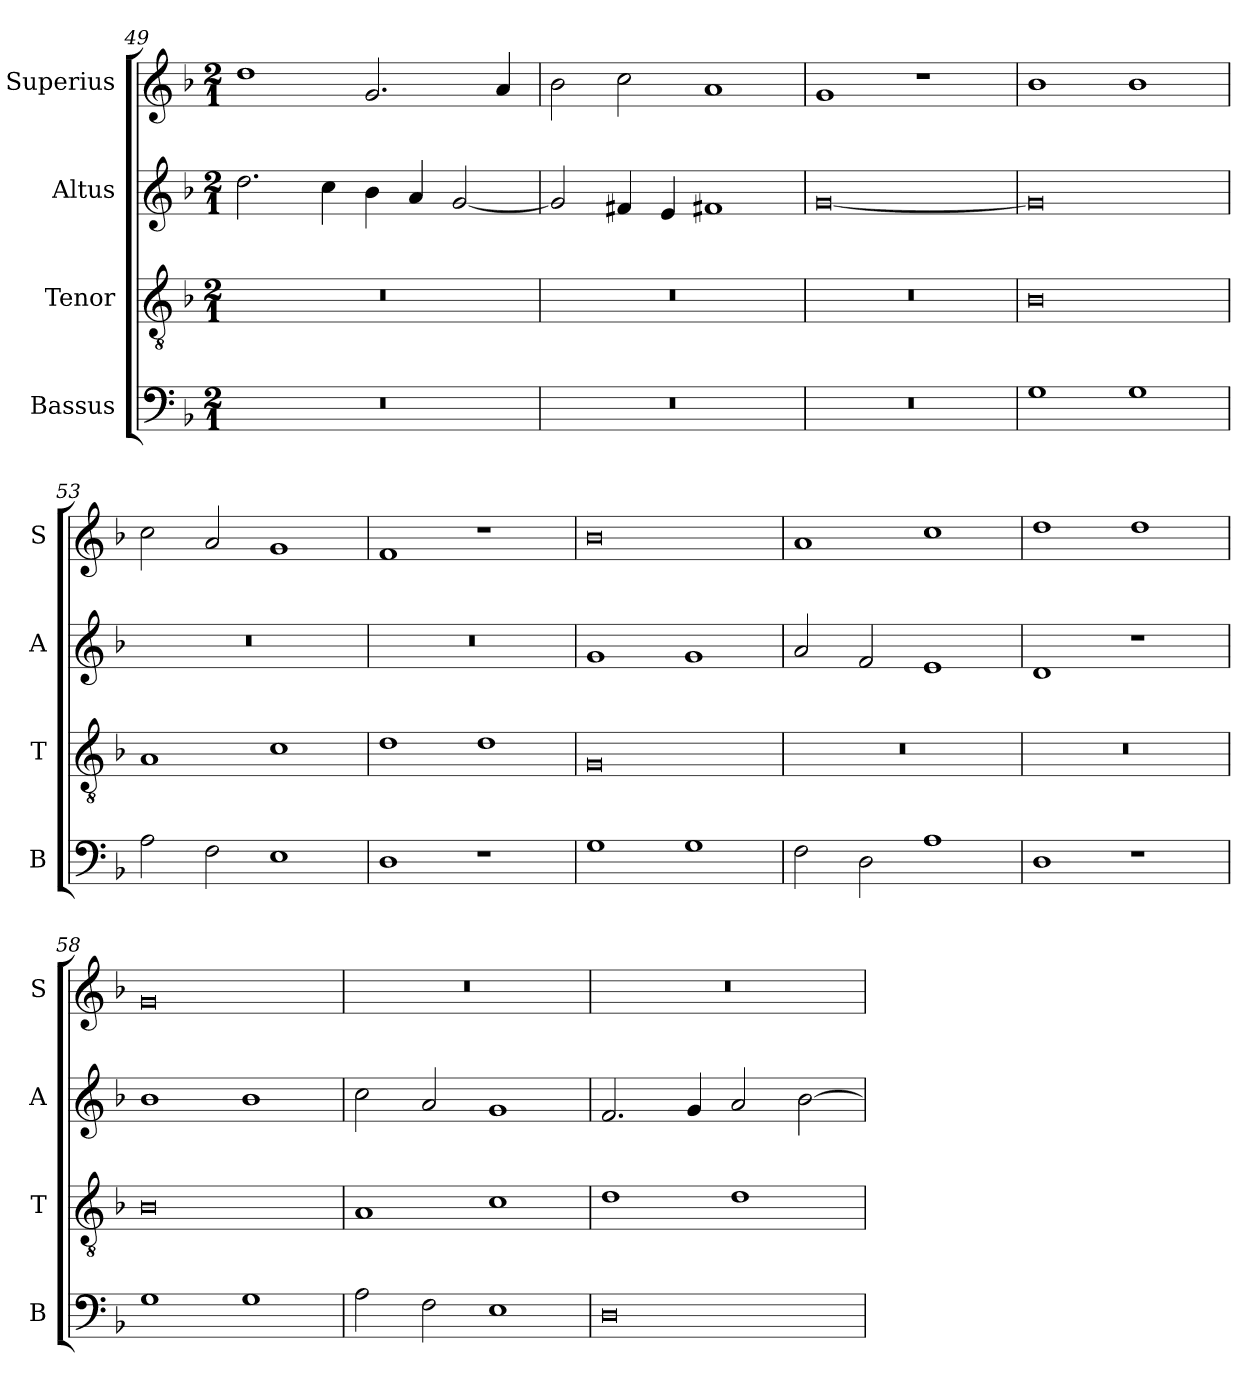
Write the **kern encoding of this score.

**kern	**kern	**kern	**kern
*part4	*part3	*part2	*part1
*staff4	*staff3	*staff2	*staff1
*I"Bassus	*I"Tenor	*I"Altus	*I"Superius
*I'B	*I'T	*I'A	*I'S
*clefF4	*clefGv2	*clefG2	*clefG2
*k[b-]	*k[b-]	*k[b-]	*k[b-]
*M2/1	*M2/1	*M2/1	*M2/1
=49	=49	=49	=49
0r	0r	2.dd\	1dd
.	.	4cc\	.
.	.	4b-\	2.g/
.	.	4a/	.
.	.	[2g/	.
.	.	.	4a/
=50	=50	=50	=50
0r	0r	2g/]	2b-\
.	.	4f#X/	2cc\
.	.	4e/	.
.	.	1f#X	1a
=51	=51	=51	=51
0r	0r	[0g	1g
.	.	.	1r
=52	=52	=52	=52
1G	0B-	0g]	1b-
1G	.	.	1b-
=53	=53	=53	=53
2A\	1A	0r	2cc\
2F\	.	.	2a/
1E	1c	.	1g
=54	=54	=54	=54
1D	1d	0r	1f
1r	1d	.	1r
=55	=55	=55	=55
1G	0G	1g	0b-
1G	.	1g	.
=56	=56	=56	=56
2F\	0r	2a/	1a
2D\	.	2f/	.
1A	.	1e	1cc
=57	=57	=57	=57
1D	0r	1d	1dd
1r	.	1r	1dd
=58	=58	=58	=58
1G	0B-	1b-	0g
1G	.	1b-	.
=59	=59	=59	=59
2A\	1A	2cc\	0r
2F\	.	2a/	.
1E	1c	1g	.
=60	=60	=60	=60
0D	1d	2.f/	0r
.	.	4g/	.
.	1d	2a/	.
.	.	[2b-\	.
=	=	=	=
*-	*-	*-	*-
